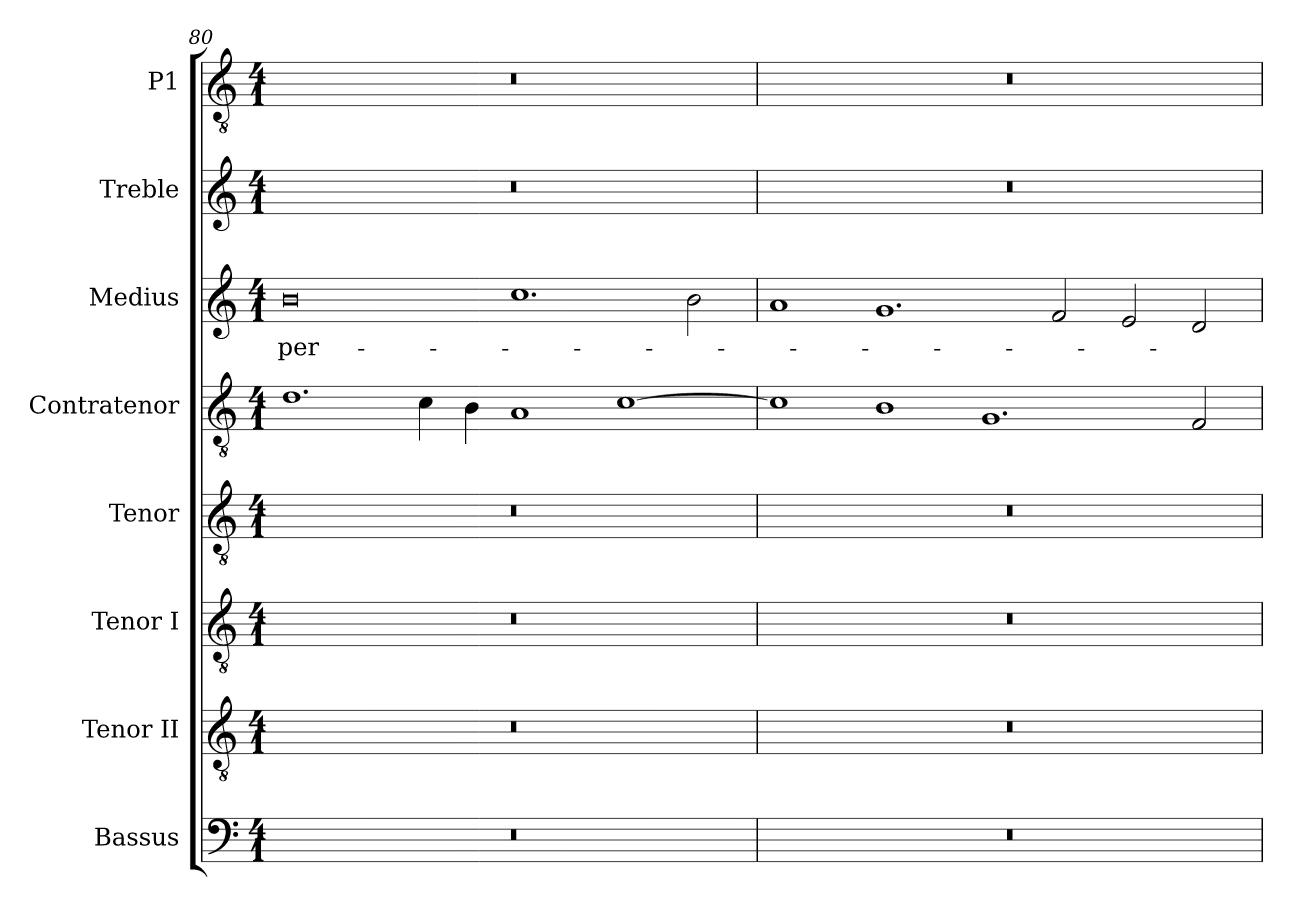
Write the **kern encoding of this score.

**kern	**kern	**kern	**kern	**kern	**kern	**text	**kern	**kern
*part8	*part7	*part6	*part5	*part4	*part3	*part3	*part2	*part1
*staff8	*staff7	*staff6	*staff5	*staff4	*staff3	*staff3	*staff2	*staff1
*I"Bassus	*I"Tenor II	*I"Tenor I	*I"Tenor	*I"Contratenor	*I"Medius	*	*I"Treble	*I"P1
*I'B.	*I'T II.	*I'T I.	*I'T.	*I'Ct.	*I'M.	*	*I'Tr.	*
*clefF4	*clefGv2	*clefGv2	*clefGv2	*clefGv2	*clefG2	*	*clefG2	*clefGv2
*	*ITrd7c12	*ITrd7c12	*ITrd7c12	*ITrd7c12	*	*	*	*ITrd7c12
*k[]	*k[]	*k[]	*k[]	*k[]	*k[]	*	*k[]	*k[]
*C:	*C:	*C:	*C:	*C:	*C:	*	*C:	*C:
*M4/1	*M4/1	*M4/1	*M4/1	*M4/1	*M4/1	*	*M4/1	*M4/1
=80	=80	=80	=80	=80	=80	=80	=80	=80
!LO:N:vis=1	!LO:N:vis=1	!LO:N:vis=1	!LO:N:vis=1	!	!	!	!	!
!	!	!	!	!	!	!LO:LY:b:color=#000000	!LO:N:vis=1	!LO:N:vis=1
00r	00r	00r	00r	1.Di	0bi	-per-	00r	00r
.	.	.	.	4Ci\	.	.	.	.
.	.	.	.	4BBi\	.	.	.	.
.	.	.	.	1AAi	1.cci	.	.	.
.	.	.	.	[>1Ci	.	.	.	.
.	.	.	.	.	2bi\	.	.	.
=81`	=81`	=81`	=81`	=81`	=81`	=81`	=81`	=81`
!LO:N:vis=1	!LO:N:vis=1	!LO:N:vis=1	!LO:N:vis=1	!	!	!	!LO:N:vis=1	!LO:N:vis=1
00r	00r	00r	00r	1Ci]	1ai	.	00r	00r
.	.	.	.	1BBi	1.gi	.	.	.
.	.	.	.	1.GGi	.	.	.	.
.	.	.	.	.	2fi/	.	.	.
.	.	.	.	.	2ei/	.	.	.
.	.	.	.	2FFi/	2di/	.	.	.
=`	=`	=`	=`	=`	=`	=`	=`	=`
*-	*-	*-	*-	*-	*-	*-	*-	*-
